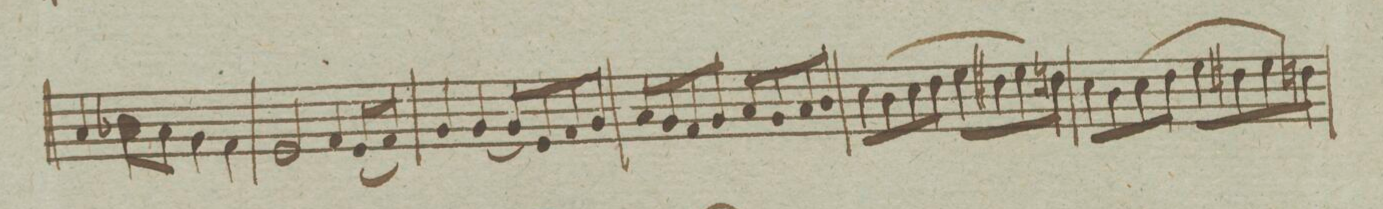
**kern	**dynam
*I"Clarinetto Primo in C. et B. _	*
*clefG2	*
*k[]	*
*met(c)	*
*M4/4	*
4a/	.
8b-X\L	.
8a\J	.
4g\	.
4f\	.
=82	=82
2e/	.
4f/	.
(<8e/L	.
8f/J)	.
=83	=83
4g/	.
[<4g/	.
8g/L]	.
8e/	.
8f/	.
8g/J	.
=84	=84
8a/L	.
8g/	.
8f/	.
8g/J	.
8a/L	.
8g/	.
8a/	.
8b/J	.
=85	=85
8cc\L	.
(>8b\	.
8cc\	.
8dd\J	.
8ee\L	.
8dd#X\	.
8ee\)	.
8ddn\J	.
=86	=86
8cc\L	.
(>8b\	.
8cc\	.
8dd\J	.
8ee\L	.
8dd#X\	.
8ee\)	.
8ddn\J	.
=87	=87
*-	*-
